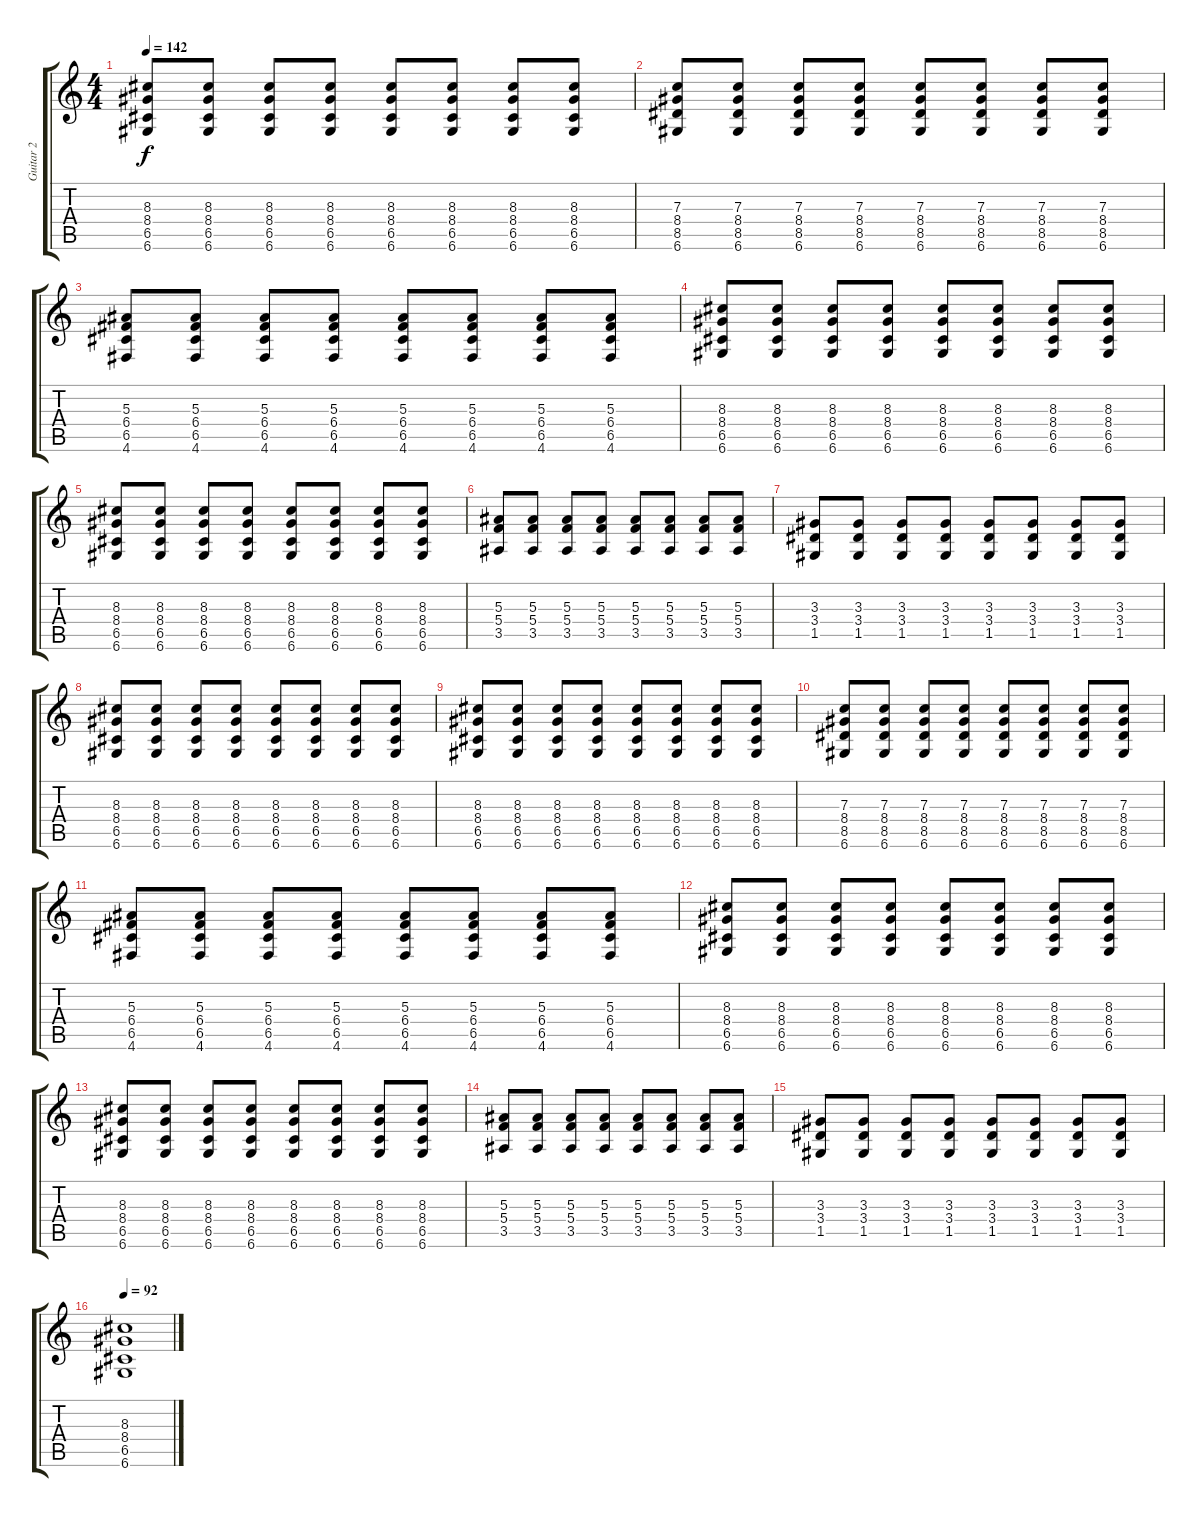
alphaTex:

\track ("Guitar 2" "Guitar 2") {instrument overdrivenguitar}
\staff {score tabs}
\tuning (D4 A3 F3 C3 G2 D2) {hide}
\ts (4 4)
\tempo 142
\clef g2
\ks c
(8.3 8.4 6.5 6.6).8{dy f} (8.3 8.4 6.5 6.6).8 (8.3 8.4 6.5 6.6).8 (8.3 8.4 6.5 6.6).8 (8.3 8.4 6.5 6.6).8 (8.3 8.4 6.5 6.6).8 (8.3 8.4 6.5 6.6).8 (8.3 8.4 6.5 6.6).8 |
(7.3 8.4 8.5 6.6).8 (7.3 8.4 8.5 6.6).8 (7.3 8.4 8.5 6.6).8 (7.3 8.4 8.5 6.6).8 (7.3 8.4 8.5 6.6).8 (7.3 8.4 8.5 6.6).8 (7.3 8.4 8.5 6.6).8 (7.3 8.4 8.5 6.6).8 |
(5.3 6.4 6.5 4.6).8 (5.3 6.4 6.5 4.6).8 (5.3 6.4 6.5 4.6).8 (5.3 6.4 6.5 4.6).8 (5.3 6.4 6.5 4.6).8 (5.3 6.4 6.5 4.6).8 (5.3 6.4 6.5 4.6).8 (5.3 6.4 6.5 4.6).8 |
(8.3 8.4 6.5 6.6).8 (8.3 8.4 6.5 6.6).8 (8.3 8.4 6.5 6.6).8 (8.3 8.4 6.5 6.6).8 (8.3 8.4 6.5 6.6).8 (8.3 8.4 6.5 6.6).8 (8.3 8.4 6.5 6.6).8 (8.3 8.4 6.5 6.6).8 |
(8.3 8.4 6.5 6.6).8 (8.3 8.4 6.5 6.6).8 (8.3 8.4 6.5 6.6).8 (8.3 8.4 6.5 6.6).8 (8.3 8.4 6.5 6.6).8 (8.3 8.4 6.5 6.6).8 (8.3 8.4 6.5 6.6).8 (8.3 8.4 6.5 6.6).8 |
(5.3 5.4 3.5).8 (5.3 5.4 3.5).8 (5.3 5.4 3.5).8 (5.3 5.4 3.5).8 (5.3 5.4 3.5).8 (5.3 5.4 3.5).8 (5.3 5.4 3.5).8 (5.3 5.4 3.5).8 |
(3.3 3.4 1.5).8 (3.3 3.4 1.5).8 (3.3 3.4 1.5).8 (3.3 3.4 1.5).8 (3.3 3.4 1.5).8 (3.3 3.4 1.5).8 (3.3 3.4 1.5).8 (3.3 3.4 1.5).8 |
(8.3 8.4 6.5 6.6).8 (8.3 8.4 6.5 6.6).8 (8.3 8.4 6.5 6.6).8 (8.3 8.4 6.5 6.6).8 (8.3 8.4 6.5 6.6).8 (8.3 8.4 6.5 6.6).8 (8.3 8.4 6.5 6.6).8 (8.3 8.4 6.5 6.6).8 |
(8.3 8.4 6.5 6.6).8 (8.3 8.4 6.5 6.6).8 (8.3 8.4 6.5 6.6).8 (8.3 8.4 6.5 6.6).8 (8.3 8.4 6.5 6.6).8 (8.3 8.4 6.5 6.6).8 (8.3 8.4 6.5 6.6).8 (8.3 8.4 6.5 6.6).8 |
(7.3 8.4 8.5 6.6).8 (7.3 8.4 8.5 6.6).8 (7.3 8.4 8.5 6.6).8 (7.3 8.4 8.5 6.6).8 (7.3 8.4 8.5 6.6).8 (7.3 8.4 8.5 6.6).8 (7.3 8.4 8.5 6.6).8 (7.3 8.4 8.5 6.6).8 |
(5.3 6.4 6.5 4.6).8 (5.3 6.4 6.5 4.6).8 (5.3 6.4 6.5 4.6).8 (5.3 6.4 6.5 4.6).8 (5.3 6.4 6.5 4.6).8 (5.3 6.4 6.5 4.6).8 (5.3 6.4 6.5 4.6).8 (5.3 6.4 6.5 4.6).8 |
(8.3 8.4 6.5 6.6).8 (8.3 8.4 6.5 6.6).8 (8.3 8.4 6.5 6.6).8 (8.3 8.4 6.5 6.6).8 (8.3 8.4 6.5 6.6).8 (8.3 8.4 6.5 6.6).8 (8.3 8.4 6.5 6.6).8 (8.3 8.4 6.5 6.6).8 |
(8.3 8.4 6.5 6.6).8 (8.3 8.4 6.5 6.6).8 (8.3 8.4 6.5 6.6).8 (8.3 8.4 6.5 6.6).8 (8.3 8.4 6.5 6.6).8 (8.3 8.4 6.5 6.6).8 (8.3 8.4 6.5 6.6).8 (8.3 8.4 6.5 6.6).8 |
(5.3 5.4 3.5).8 (5.3 5.4 3.5).8 (5.3 5.4 3.5).8 (5.3 5.4 3.5).8 (5.3 5.4 3.5).8 (5.3 5.4 3.5).8 (5.3 5.4 3.5).8 (5.3 5.4 3.5).8 |
(3.3 3.4 1.5).8 (3.3 3.4 1.5).8 (3.3 3.4 1.5).8 (3.3 3.4 1.5).8 (3.3 3.4 1.5).8 (3.3 3.4 1.5).8 (3.3 3.4 1.5).8 (3.3 3.4 1.5).8 |
\tempo 92
(8.3 8.4 6.5 6.6).1
